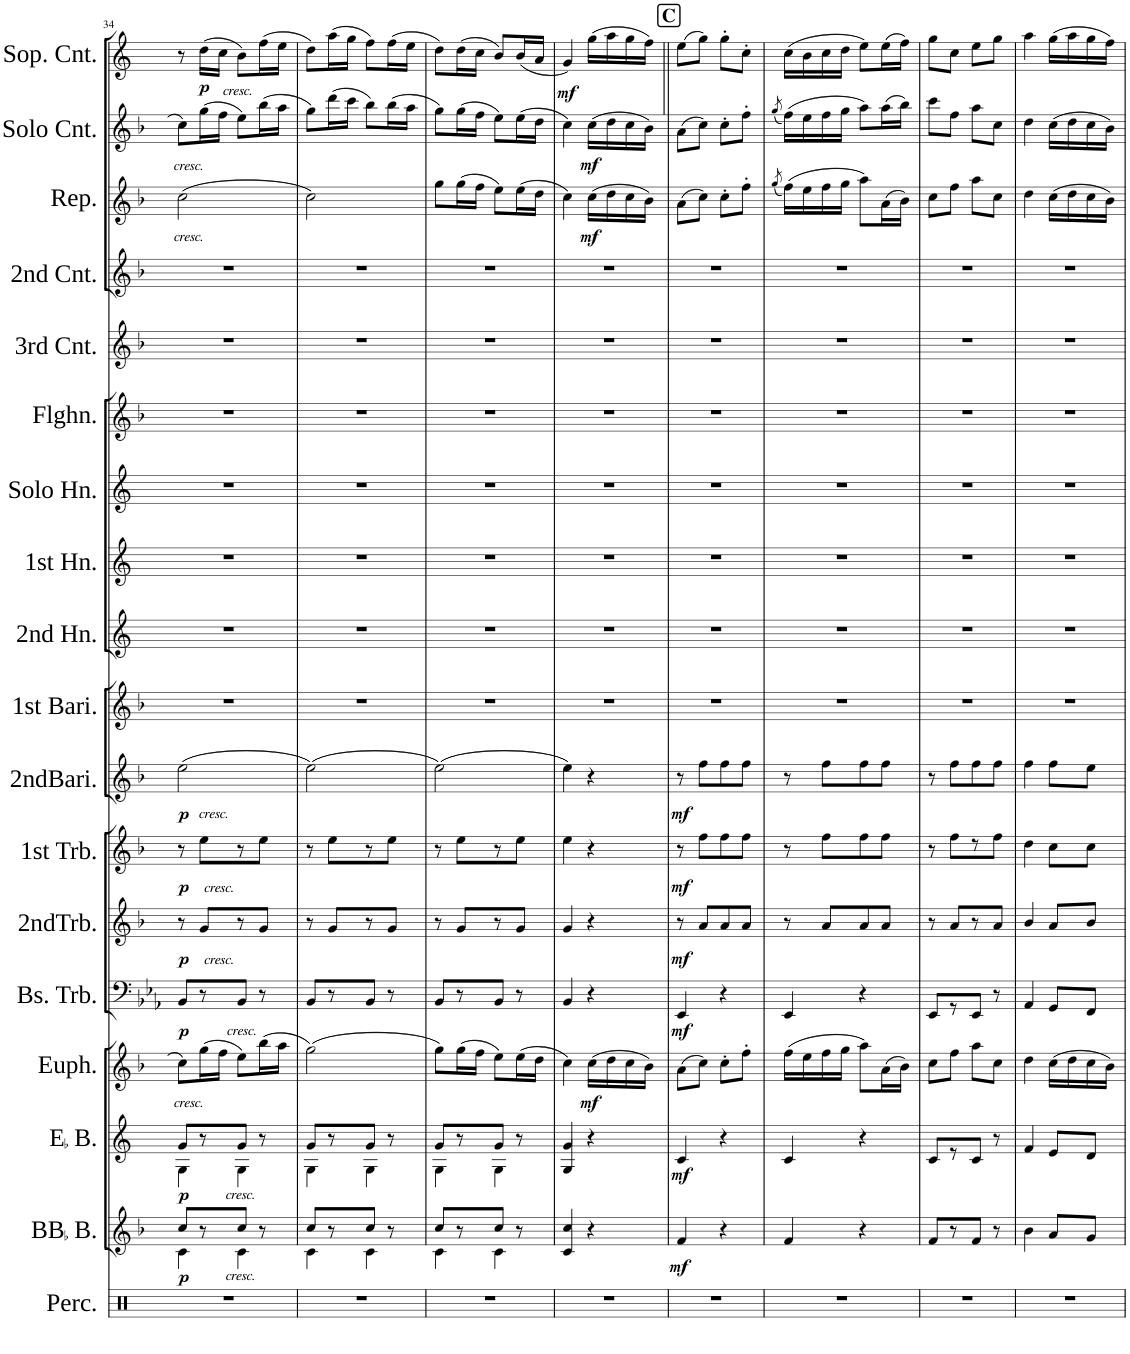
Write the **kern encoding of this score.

**kern	**kern	**dynam	**kern	**dynam	**kern	**dynam	**kern	**dynam	**kern	**dynam	**kern	**dynam	**kern	**dynam	**kern	**kern	**kern	**kern	**kern	**kern	**kern	**kern	**dynam	**kern	**dynam	**kern	**dynam
*part18	*part17	*part17	*part16	*part16	*part15	*part15	*part14	*part14	*part13	*part13	*part12	*part12	*part11	*part11	*part10	*part9	*part8	*part7	*part6	*part5	*part4	*part3	*part3	*part2	*part2	*part1	*part1
*staff18	*staff17	*staff17	*staff16	*staff16	*staff15	*staff15	*staff14	*staff14	*staff13	*staff13	*staff12	*staff12	*staff11	*staff11	*staff10	*staff9	*staff8	*staff7	*staff6	*staff5	*staff4	*staff3	*staff3	*staff2	*staff2	*staff1	*staff1
*I"Percussion	*I"BBaccidentalFlat Bass	*	*I"EaccidentalFlat Bass	*	*I"Euphonium	*	*I"Bass Trombone	*	*I"2nd Trombone	*	*I"1st Trombone	*	*I"2nd Baritone	*	*I"1st Baritone	*I"2nd Horn	*I"1st Horn	*I"Solo Horn	*I"Flugel Horn	*I"3rd Cornet	*I"2nd Cornet	*I"Repiano	*	*I"Solo Cornet	*	*I"Soprano Cornet	*
*I'Perc.	*I'BBaccidentalFlat B.	*	*I'EaccidentalFlat B.	*	*I'Euph.	*	*I'Bs. Trb.	*	*I'2ndTrb.	*	*I'1st Trb.	*	*I'2ndBari.	*	*I'1st Bari.	*I'2nd Hn.	*I'1st Hn.	*I'Solo Hn.	*I'Flghn.	*I'3rd Cnt.	*I'2nd Cnt.	*I'Rep.	*	*I'Solo Cnt.	*	*I'Sop. Cnt.	*
!!LO:PB:g=z
*clefX	*clefG2	*	*clefG2	*	*clefG2	*	*clefF4	*	*clefG2	*	*clefG2	*	*clefG2	*	*clefG2	*clefG2	*clefG2	*clefG2	*clefG2	*clefG2	*clefG2	*clefG2	*	*clefG2	*	*clefG2	*
*	*Trd15c26	*	*Trd12c21	*	*Trd8c14	*	*	*	*Trd8c14	*	*Trd8c14	*	*Trd8c14	*	*Trd8c14	*Trd5c9	*Trd5c9	*Trd5c9	*Trd1c2	*Trd1c2	*Trd1c2	*Trd1c2	*	*Trd1c2	*	*Trd-2c-3	*
*k[]	*k[b-]	*	*k[]	*	*k[b-]	*	*k[b-e-a-]	*	*k[b-]	*	*k[b-]	*	*k[b-]	*	*k[b-]	*k[]	*k[]	*k[]	*k[b-]	*k[b-]	*k[b-]	*k[b-]	*	*k[b-]	*	*k[]	*
*M2/4	*M2/4	*	*M2/4	*	*M2/4	*	*M2/4	*	*M2/4	*	*M2/4	*	*M2/4	*	*M2/4	*M2/4	*M2/4	*M2/4	*M2/4	*M2/4	*M2/4	*M2/4	*	*M2/4	*	*M2/4	*
=34	=34	=34	=34	=34	=34	=34	=34	=34	=34	=34	=34	=34	=34	=34	=34	=34	=34	=34	=34	=34	=34	=34	=34	=34	=34	=34	=34
*	*^	*	*^	*	*	*	*^	*	*	*	*	*	*	*	*	*	*	*	*	*	*	*	*	*	*	*	*
!	!	!	!	!	!	!	!	!	!	!	!	!	!	!	!	!	!	!	!	!	!	!	!	!	!	!	!LO:TX:b:i:t=cresc.	!	!	!
!	!	!	!	!	!	!	!	!	!	!	!	!	!	!	!	!	!	!	!	!	!	!	!	!	!LO:TX:b:i:t=cresc.	!	!	!	!	!
!	!	!	!	!	!	!	!	!	!	!	!	!	!	!	!	!LO:TX:b:i:t=cresc.	!	!	!	!	!	!	!	!	!	!	!	!	!	!
!	!	!	!	!	!	!	!LO:TX:b:i:t=cresc.	!	!	!	!	!	!	!	!	!	!	!	!	!	!	!	!	!	!	!	!	!	!	!
!	!	!	!LO:DY:b	!	!	!LO:DY:b	!	!	!	!	!LO:DY:b	!	!LO:DY:b	!	!LO:DY:b	!	!LO:DY:b	!	!	!	!	!	!	!	!	!	!	!	!	!
2r	8cc/L	8c\L	p	8g/L	8G\L	p	8cc\L	.	8BB-/L	4.ryy	p	8r	p	8r	p	(2ee\	p	2r	2r	2r	2r	2r	2r	2r	(2cc\	.	8cc\L	.	8r	.
!	!	!	!	!	!	!	!	!	!	!	!	!	!	!LO:TX:b:i:t=cresc.	!	!	!	!	!	!	!	!	!	!	!	!	!	!	!	!
!	!	!	!	!	!	!	!	!	!	!	!	!LO:TX:b:i:t=cresc.	!	!	!	!	!	!	!	!	!	!	!	!	!	!	!	!	!	!
!	!	!	!	!	!	!	!	!	!	!	!	!	!	!	!	!	!	!	!	!	!	!	!	!	!	!	!	!	!	!LO:DY:b
.	8r	8ryy	.	8r	8ryy	.	(16gg\L	.	8r	.	.	8g/L	.	8ee\L	.	.	.	.	.	.	.	.	.	.	.	.	(16gg\L	.	(16dd\LL	p
.	.	.	.	.	.	.	16ff\JJ	.	.	.	.	.	.	.	.	.	.	.	.	.	.	.	.	.	.	.	16ff\JJ	.	16cc\JJ	.
!	!	!	!	!	!	!	!	!	!	!	!	!	!	!	!	!	!	!	!	!	!	!	!	!	!	!	!	!	!LO:TX:b:i:t=cresc.	!
!	!	!	!	!	!	!	!	!	!LO:TX:b:i:t=cresc.	!	!	!	!	!	!	!	!	!	!	!	!	!	!	!	!	!	!	!	!	!
!	!	!	!	!LO:TX:b:i:t=cresc.	!	!	!	!	!	!	!	!	!	!	!	!	!	!	!	!	!	!	!	!	!	!	!	!	!	!
!	!LO:TX:b:i:t=cresc.	!	!	!	!	!	!	!	!	!	!	!	!	!	!	!	!	!	!	!	!	!	!	!	!	!	!	!	!	!
.	8cc/J	8c\J	.	8g/J	8G\J	.	8ee\L)	.	8BB-/J	.	.	8r	.	8r	.	.	.	.	.	.	.	.	.	.	.	.	8ee\L)	.	8b\L)	.
.	8r	8ryy	.	8r	8ryy	.	(16bb-\L	.	8r	8ryy	.	8g/J	.	8ee\J	.	.	.	.	.	.	.	.	.	.	.	.	(16bb-\L	.	(16ff\L	.
.	.	.	.	.	.	.	16aa\JJ	.	.	.	.	.	.	.	.	.	.	.	.	.	.	.	.	.	.	.	16aa\JJ	.	16ee\JJ	.
=35	=35	=35	=35	=35	=35	=35	=35	=35	=35	=35	=35	=35	=35	=35	=35	=35	=35	=35	=35	=35	=35	=35	=35	=35	=35	=35	=35	=35	=35	=35
2r	8cc/L	8c\L	.	8g/L	8G\L	.	(2gg\)	.	8BB-/L	4.ryy	.	8r	.	8r	.	(2ee\)	.	2r	2r	2r	2r	2r	2r	2r	2cc\)	.	8gg\L)	.	8dd\L)	.
.	8r	8ryy	.	8r	8ryy	.	.	.	8r	.	.	8g/L	.	8ee\L	.	.	.	.	.	.	.	.	.	.	.	.	(16ddd\L	.	(16aa\L	.
.	.	.	.	.	.	.	.	.	.	.	.	.	.	.	.	.	.	.	.	.	.	.	.	.	.	.	16ccc\JJ	.	16gg\JJ	.
.	8cc/J	8c\J	.	8g/J	8G\J	.	.	.	8BB-/J	.	.	8r	.	8r	.	.	.	.	.	.	.	.	.	.	.	.	8bb-\L)	.	8ff\L)	.
.	8r	8ryy	.	8r	8ryy	.	.	.	8r	8ryy	.	8g/J	.	8ee\J	.	.	.	.	.	.	.	.	.	.	.	.	(16bb-\L	.	(16ff\L	.
.	.	.	.	.	.	.	.	.	.	.	.	.	.	.	.	.	.	.	.	.	.	.	.	.	.	.	16aa\JJ	.	16ee\JJ	.
*	*	*	*	*	*	*	*	*	*v	*v	*	*	*	*	*	*	*	*	*	*	*	*	*	*	*	*	*	*	*	*
=36	=36	=36	=36	=36	=36	=36	=36	=36	=36	=36	=36	=36	=36	=36	=36	=36	=36	=36	=36	=36	=36	=36	=36	=36	=36	=36	=36	=36	=36
2r	8cc/L	8c\L	.	8g/L	8G\L	.	8gg\L)	.	8BB-/L	.	8r	.	8r	.	(2ee\)	.	2r	2r	2r	2r	2r	2r	2r	8gg\L	.	8gg\L)	.	8dd\L)	.
.	8r	8ryy	.	8r	8ryy	.	(16gg\L	.	8r	.	8g/L	.	8ee\L	.	.	.	.	.	.	.	.	.	.	(16gg\L	.	(16gg\L	.	(16dd\L	.
.	.	.	.	.	.	.	16ff\JJ	.	.	.	.	.	.	.	.	.	.	.	.	.	.	.	.	16ff\JJ	.	16ff\JJ	.	16cc\JJ	.
.	8cc/J	8c\J	.	8g/J	8G\J	.	8ee\L)	.	8BB-/J	.	8r	.	8r	.	.	.	.	.	.	.	.	.	.	8ee\L)	.	8ee\L)	.	8b/L)	.
.	8r	8ryy	.	8r	8ryy	.	(16ee\L	.	8r	.	8g/J	.	8ee\J	.	.	.	.	.	.	.	.	.	.	(16ee\L	.	(16ee\L	.	(16b/L	.
.	.	.	.	.	.	.	16dd\JJ	.	.	.	.	.	.	.	.	.	.	.	.	.	.	.	.	16dd\JJ	.	16dd\JJ	.	16a/JJ	.
=37	=37	=37	=37	=37	=37	=37	=37	=37	=37	=37	=37	=37	=37	=37	=37	=37	=37	=37	=37	=37	=37	=37	=37	=37	=37	=37	=37	=37	=37
*	*	*	*	*	*	*	*	*	*^	*	*	*	*	*	*	*	*	*	*	*	*	*	*	*	*	*	*	*	*
!	!	!	!	!	!	!	!	!	!	!	!	!	!	!	!	!	!	!	!	!	!	!	!	!	!	!	!	!	!	!LO:DY:b
2r	4cc/	4c/	.	4g/	4G/	.	4cc\)	.	4BB-/	4ryy	.	4g/	.	4ee\	.	4ee\)	.	2r	2r	2r	2r	2r	2r	2r	4cc\)	.	4cc\)	.	4g/)	mf
!	!	!	!	!	!	!	!	!LO:DY:b	!	!	!	!	!	!	!	!	!	!	!	!	!	!	!	!	!	!LO:DY:b	!	!LO:DY:b	!	!
.	4r	4ryy	.	4r	4ryy	.	(16cc\LL	mf	4r	4ryy	.	4r	.	4r	.	4r	.	.	.	.	.	.	.	.	(16cc\LL	mf	(16cc\LL	mf	(16gg\LL	.
.	.	.	.	.	.	.	16dd\	.	.	.	.	.	.	.	.	.	.	.	.	.	.	.	.	.	16dd\	.	16dd\	.	16aa\	.
.	.	.	.	.	.	.	16cc\	.	.	.	.	.	.	.	.	.	.	.	.	.	.	.	.	.	16cc\	.	16cc\	.	16gg\	.
.	.	.	.	.	.	.	16b-\JJ)	.	.	.	.	.	.	.	.	.	.	.	.	.	.	.	.	.	16b-\JJ)	.	16b-\JJ)	.	16ff\JJ)	.
*	*v	*v	*	*	*	*	*	*	*v	*v	*	*	*	*	*	*	*	*	*	*	*	*	*	*	*	*	*	*	*	*
*	*	*	*v	*v	*	*	*	*	*	*	*	*	*	*	*	*	*	*	*	*	*	*	*	*	*	*	*	*
!!LO:REH:place=s1:a:B:cj:fs=14:t=C
=38||	=38||	=38||	=38||	=38||	=38||	=38||	=38||	=38||	=38||	=38||	=38||	=38||	=38||	=38||	=38||	=38||	=38||	=38||	=38||	=38||	=38||	=38||	=38||	=38||	=38||	=38||	=38||
!	!	!LO:DY:b	!	!LO:DY:b	!	!	!	!LO:DY:b	!	!LO:DY:b	!	!LO:DY:b	!	!LO:DY:b	!	!	!	!	!	!	!	!	!	!	!	!	!
2r	4f/	mf	4c/	mf	(8a\L	.	4EE-/	mf	8r	mf	8r	mf	8r	mf	2r	2r	2r	2r	2r	2r	2r	(8a\L	.	(8a\L	.	(8ee\L	.
.	.	.	.	.	8cc\J)	.	.	.	8a/L	.	8ff\L	.	8ff\L	.	.	.	.	.	.	.	.	8cc\J)	.	8cc\J)	.	8gg\J)	.
.	4r	.	4r	.	8cc'\L	.	4r	.	8a/	.	8ff\	.	8ff\	.	.	.	.	.	.	.	.	8cc'\L	.	8cc'\L	.	8gg'\L	.
.	.	.	.	.	8ff'\J	.	.	.	8a/J	.	8ff\J	.	8ff\J	.	.	.	.	.	.	.	.	8ff'\J	.	8ff'\J	.	8cc'\J	.
=39	=39	=39	=39	=39	=39	=39	=39	=39	=39	=39	=39	=39	=39	=39	=39	=39	=39	=39	=39	=39	=39	=39	=39	=39	=39	=39	=39
.	.	.	.	.	.	.	.	.	.	.	.	.	.	.	.	.	.	.	.	.	.	(8qgg/	.	(8qgg/	.	.	.
2r	4f/	.	4c/	.	(16ff\LL	.	4EE-/	.	8r	.	8r	.	8r	.	2r	2r	2r	2r	2r	2r	2r	(16ff\LL)	.	(16ff\LL)	.	(16cc\LL	.
.	.	.	.	.	16ee\	.	.	.	.	.	.	.	.	.	.	.	.	.	.	.	.	16ee\	.	16ee\	.	16b\	.
.	.	.	.	.	16ff\	.	.	.	8a/L	.	8ff\L	.	8ff\L	.	.	.	.	.	.	.	.	16ff\	.	16ff\	.	16cc\	.
.	.	.	.	.	16gg\JJ	.	.	.	.	.	.	.	.	.	.	.	.	.	.	.	.	16gg\JJ	.	16gg\JJ	.	16dd\JJ	.
.	4r	.	4r	.	8aa\L)	.	4r	.	8a/	.	8ff\	.	8ff\	.	.	.	.	.	.	.	.	8aa\L)	.	8aa\L)	.	8ee\L)	.
.	.	.	.	.	(16a\L	.	.	.	8a/J	.	8ff\J	.	8ff\J	.	.	.	.	.	.	.	.	(16a\L	.	(16aa\L	.	(16ee\L	.
.	.	.	.	.	16b-\JJ)	.	.	.	.	.	.	.	.	.	.	.	.	.	.	.	.	16b-\JJ)	.	16bb-\JJ)	.	16ff\JJ)	.
=40	=40	=40	=40	=40	=40	=40	=40	=40	=40	=40	=40	=40	=40	=40	=40	=40	=40	=40	=40	=40	=40	=40	=40	=40	=40	=40	=40
2r	8f/L	.	8c/L	.	8cc\L	.	8EE-/L	.	8r	.	8r	.	8r	.	2r	2r	2r	2r	2r	2r	2r	8cc\L	.	8ccc\L	.	8gg\L	.
.	8r	.	8r	.	8ff\J	.	8r	.	8a/L	.	8ff\L	.	8ff\L	.	.	.	.	.	.	.	.	8ff\J	.	8ff\J	.	8cc\J	.
.	8f/J	.	8c/J	.	8aa\L	.	8EE-/J	.	8r	.	8r	.	8ff\	.	.	.	.	.	.	.	.	8aa\L	.	8aa\L	.	8ee\L	.
.	8r	.	8r	.	8cc\J	.	8r	.	8a/J	.	8ff\J	.	8ff\J	.	.	.	.	.	.	.	.	8cc\J	.	8cc\J	.	8gg\J	.
=41	=41	=41	=41	=41	=41	=41	=41	=41	=41	=41	=41	=41	=41	=41	=41	=41	=41	=41	=41	=41	=41	=41	=41	=41	=41	=41	=41
2r	4b-\	.	4f/	.	4dd\	.	4AA-/	.	4b-/	.	4dd\	.	4ff\	.	2r	2r	2r	2r	2r	2r	2r	4dd\	.	4dd\	.	4aa\	.
.	8a/L	.	8e/L	.	(16cc\LL	.	8GG/L	.	8a/L	.	8cc\L	.	8ff\L	.	.	.	.	.	.	.	.	(16cc\LL	.	(16cc\LL	.	(16gg\LL	.
.	.	.	.	.	16dd\	.	.	.	.	.	.	.	.	.	.	.	.	.	.	.	.	16dd\	.	16dd\	.	16aa\	.
.	8g/J	.	8d/J	.	16cc\	.	8FF/J	.	8b-/J	.	8cc\J	.	8ee\J	.	.	.	.	.	.	.	.	16cc\	.	16cc\	.	16gg\	.
.	.	.	.	.	16b-\JJ)	.	.	.	.	.	.	.	.	.	.	.	.	.	.	.	.	16b-\JJ)	.	16b-\JJ)	.	16ff\JJ)	.
=	=	=	=	=	=	=	=	=	=	=	=	=	=	=	=	=	=	=	=	=	=	=	=	=	=	=	=
*-	*-	*-	*-	*-	*-	*-	*-	*-	*-	*-	*-	*-	*-	*-	*-	*-	*-	*-	*-	*-	*-	*-	*-	*-	*-	*-	*-
